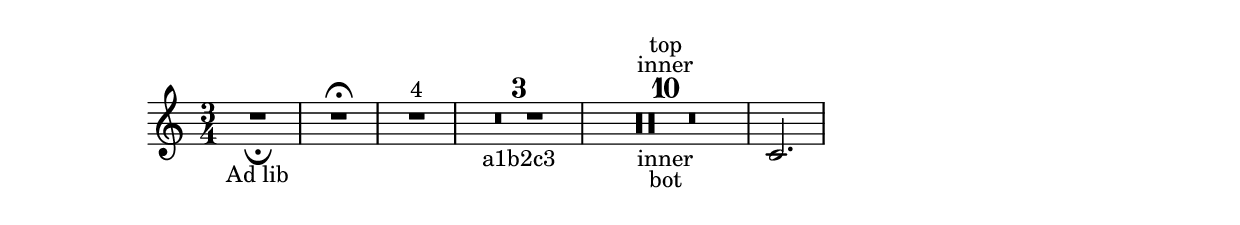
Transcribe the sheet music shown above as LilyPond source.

\version "2.5.2"

\header  {

texidoc = "
Texts may be added to the multi-measure rests.

"


}

\score {  {
  \time 3/4
  \set Score.skipBars = ##t
  R2._\markup { \center-align { \musicglyph  #"scripts-dfermata" \roman "Ad lib"  }  }
  R2.^\fermataMarkup
  R2.^"4"
  R2.*3_\markup { \roman "a1b2c3" }
  R2.*10^"inner"^"top"_"inner"_"bot"
  c'2.
}}
